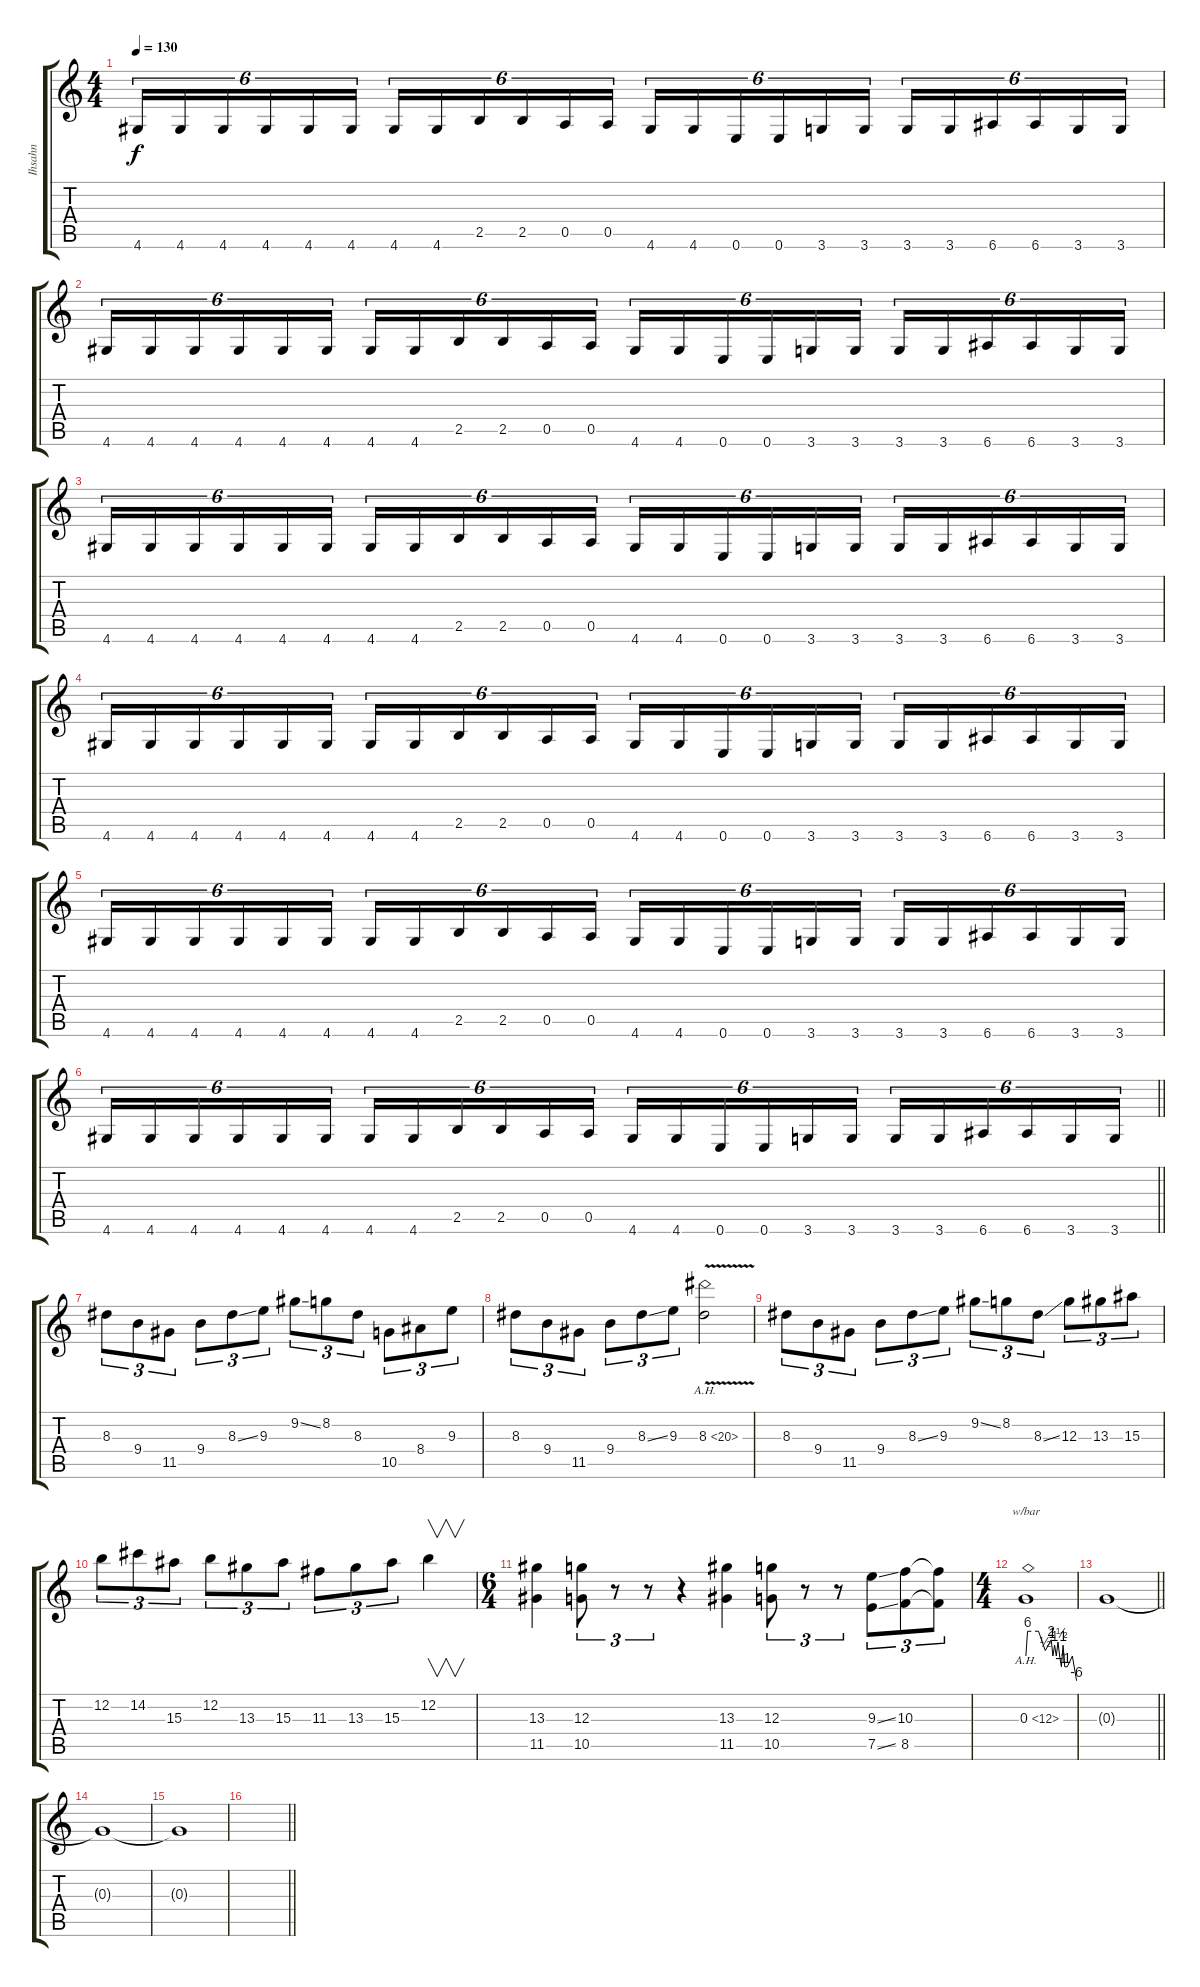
\track ("Ihsahn" "Ihsahn") {instrument distortionguitar}
\staff {score tabs}
\tuning (E4 B3 G3 D3 A2 E2) {hide}
\ts (4 4)
\tempo 130
\clef g2
\ks c
4.6.16{tu (6 4) dy f} 4.6.16{tu (6 4)} 4.6.16{tu (6 4)} 4.6.16{tu (6 4)} 4.6.16{tu (6 4)} 4.6.16{tu (6 4)} 4.6.16{tu (6 4)} 4.6.16{tu (6 4)} 2.5.16{tu (6 4)} 2.5.16{tu (6 4)} 0.5.16{tu (6 4)} 0.5.16{tu (6 4)} 4.6.16{tu (6 4)} 4.6.16{tu (6 4)} 0.6.16{tu (6 4)} 0.6.16{tu (6 4)} 3.6.16{tu (6 4)} 3.6.16{tu (6 4)} 3.6.16{tu (6 4)} 3.6.16{tu (6 4)} 6.6.16{tu (6 4)} 6.6.16{tu (6 4)} 3.6.16{tu (6 4)} 3.6.16{tu (6 4)} |
4.6.16{tu (6 4)} 4.6.16{tu (6 4)} 4.6.16{tu (6 4)} 4.6.16{tu (6 4)} 4.6.16{tu (6 4)} 4.6.16{tu (6 4)} 4.6.16{tu (6 4)} 4.6.16{tu (6 4)} 2.5.16{tu (6 4)} 2.5.16{tu (6 4)} 0.5.16{tu (6 4)} 0.5.16{tu (6 4)} 4.6.16{tu (6 4)} 4.6.16{tu (6 4)} 0.6.16{tu (6 4)} 0.6.16{tu (6 4)} 3.6.16{tu (6 4)} 3.6.16{tu (6 4)} 3.6.16{tu (6 4)} 3.6.16{tu (6 4)} 6.6.16{tu (6 4)} 6.6.16{tu (6 4)} 3.6.16{tu (6 4)} 3.6.16{tu (6 4)} |
4.6.16{tu (6 4)} 4.6.16{tu (6 4)} 4.6.16{tu (6 4)} 4.6.16{tu (6 4)} 4.6.16{tu (6 4)} 4.6.16{tu (6 4)} 4.6.16{tu (6 4)} 4.6.16{tu (6 4)} 2.5.16{tu (6 4)} 2.5.16{tu (6 4)} 0.5.16{tu (6 4)} 0.5.16{tu (6 4)} 4.6.16{tu (6 4)} 4.6.16{tu (6 4)} 0.6.16{tu (6 4)} 0.6.16{tu (6 4)} 3.6.16{tu (6 4)} 3.6.16{tu (6 4)} 3.6.16{tu (6 4)} 3.6.16{tu (6 4)} 6.6.16{tu (6 4)} 6.6.16{tu (6 4)} 3.6.16{tu (6 4)} 3.6.16{tu (6 4)} |
4.6.16{tu (6 4)} 4.6.16{tu (6 4)} 4.6.16{tu (6 4)} 4.6.16{tu (6 4)} 4.6.16{tu (6 4)} 4.6.16{tu (6 4)} 4.6.16{tu (6 4)} 4.6.16{tu (6 4)} 2.5.16{tu (6 4)} 2.5.16{tu (6 4)} 0.5.16{tu (6 4)} 0.5.16{tu (6 4)} 4.6.16{tu (6 4)} 4.6.16{tu (6 4)} 0.6.16{tu (6 4)} 0.6.16{tu (6 4)} 3.6.16{tu (6 4)} 3.6.16{tu (6 4)} 3.6.16{tu (6 4)} 3.6.16{tu (6 4)} 6.6.16{tu (6 4)} 6.6.16{tu (6 4)} 3.6.16{tu (6 4)} 3.6.16{tu (6 4)} |
4.6.16{tu (6 4)} 4.6.16{tu (6 4)} 4.6.16{tu (6 4)} 4.6.16{tu (6 4)} 4.6.16{tu (6 4)} 4.6.16{tu (6 4)} 4.6.16{tu (6 4)} 4.6.16{tu (6 4)} 2.5.16{tu (6 4)} 2.5.16{tu (6 4)} 0.5.16{tu (6 4)} 0.5.16{tu (6 4)} 4.6.16{tu (6 4)} 4.6.16{tu (6 4)} 0.6.16{tu (6 4)} 0.6.16{tu (6 4)} 3.6.16{tu (6 4)} 3.6.16{tu (6 4)} 3.6.16{tu (6 4)} 3.6.16{tu (6 4)} 6.6.16{tu (6 4)} 6.6.16{tu (6 4)} 3.6.16{tu (6 4)} 3.6.16{tu (6 4)} |
\barLineRight lightlight
4.6.16{tu (6 4)} 4.6.16{tu (6 4)} 4.6.16{tu (6 4)} 4.6.16{tu (6 4)} 4.6.16{tu (6 4)} 4.6.16{tu (6 4)} 4.6.16{tu (6 4)} 4.6.16{tu (6 4)} 2.5.16{tu (6 4)} 2.5.16{tu (6 4)} 0.5.16{tu (6 4)} 0.5.16{tu (6 4)} 4.6.16{tu (6 4)} 4.6.16{tu (6 4)} 0.6.16{tu (6 4)} 0.6.16{tu (6 4)} 3.6.16{tu (6 4)} 3.6.16{tu (6 4)} 3.6.16{tu (6 4)} 3.6.16{tu (6 4)} 6.6.16{tu (6 4)} 6.6.16{tu (6 4)} 3.6.16{tu (6 4)} 3.6.16{tu (6 4)} |
8.3.8{tu (3 2)} 9.4.8{tu (3 2)} 11.5.8{tu (3 2)} 9.4.8{tu (3 2)} 8.3{ss}.8{tu (3 2)} 9.3.8{tu (3 2)} 9.2{ss}.8{tu (3 2)} 8.2.8{tu (3 2)} 8.3.8{tu (3 2)} 10.5.8{tu (3 2)} 8.4.8{tu (3 2)} 9.3.8{tu (3 2)} |
8.3.8{tu (3 2)} 9.4.8{tu (3 2)} 11.5.8{tu (3 2)} 9.4.8{tu (3 2)} 8.3{ss}.8{tu (3 2)} 9.3.8{tu (3 2)} 8.3{ah 12 v}.2 |
8.3.8{tu (3 2)} 9.4.8{tu (3 2)} 11.5.8{tu (3 2)} 9.4.8{tu (3 2)} 8.3{ss}.8{tu (3 2)} 9.3.8{tu (3 2)} 9.2{ss}.8{tu (3 2)} 8.2.8{tu (3 2)} 8.3{ss}.8{tu (3 2)} 12.3.8{tu (3 2)} 13.3.8{tu (3 2)} 15.3.8{tu (3 2)} |
12.2.8{tu (3 2)} 14.2.8{tu (3 2)} 15.3.8{tu (3 2)} 12.2.8{tu (3 2)} 13.3.8{tu (3 2)} 15.3.8{tu (3 2)} 11.3.8{tu (3 2)} 13.3.8{tu (3 2)} 15.3.8{tu (3 2)} 12.2.4{v} |
\ts (6 4)
(13.3 11.5).4 (12.3 10.5).8{tu (3 2)} r.8{tu (3 2)} r.8{tu (3 2)} r.4 (13.3 11.5).4 (12.3 10.5).8{tu (3 2)} r.8{tu (3 2)} r.8{tu (3 2)} (9.3{ss} 7.5{ss}).8{tu (3 2)} (10.3 8.5).8{tu (3 2)} (10.3{t} 8.5{t}).8{tu (3 2)} |
\ts (4 4)
0.3{ah 12}.1{tbe (custom default 0 0 2 24 15 24 23 2 30 8 32 0 34 4 36 0 38 6 40 0 42 -4 44 4 46 -4 49 -4 55 0 60 -24)} |
\barLineRight lightlight
0.3{t}.1 |
0.3{t}.1 |
0.3{t}.1 |
\barLineRight lightlight
